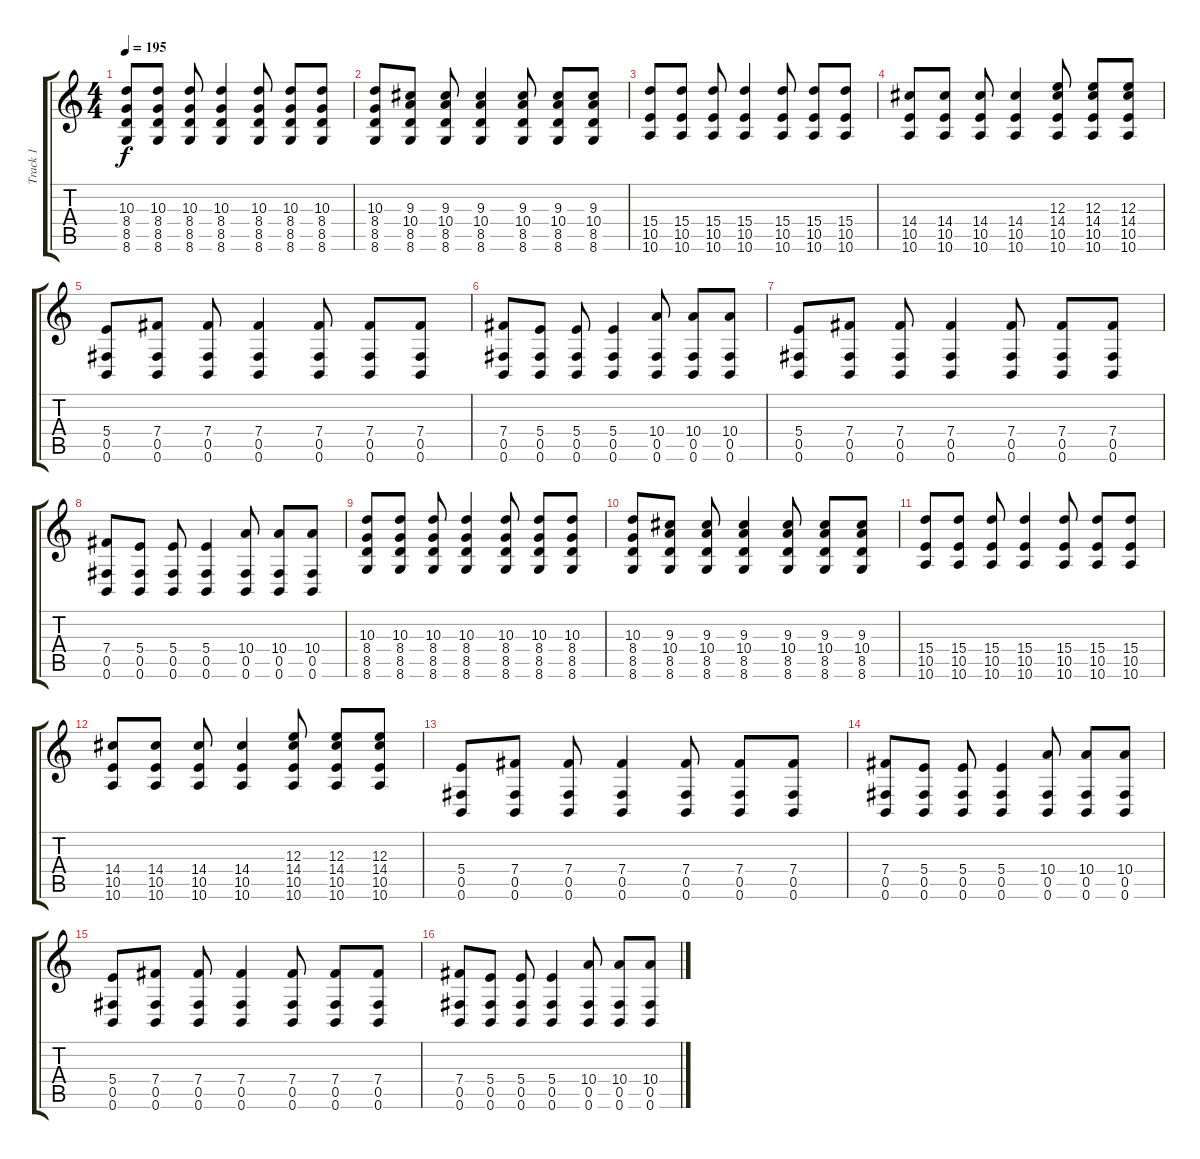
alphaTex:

\track ("Track 1" "Track 1") {instrument distortionguitar}
\staff {score tabs}
\tuning (Db4 Ab3 E3 B2 Gb2 B1) {hide}
\ts (4 4)
\tempo 195
\clef g2
\ks c
(10.3 8.4 8.5 8.6).8{dy f} (10.3 8.4 8.5 8.6).8 (10.3 8.4 8.5 8.6).8 (10.3 8.4 8.5 8.6).4 (10.3 8.4 8.5 8.6).8 (10.3 8.4 8.5 8.6).8 (10.3 8.4 8.5 8.6).8 |
(10.3 8.4 8.5 8.6).8 (9.3 10.4 8.5 8.6).8 (9.3 10.4 8.5 8.6).8 (9.3 10.4 8.5 8.6).4 (9.3 10.4 8.5 8.6).8 (9.3 10.4 8.5 8.6).8 (9.3 10.4 8.5 8.6).8 |
(15.4 10.5 10.6).8 (15.4 10.5 10.6).8 (15.4 10.5 10.6).8 (15.4 10.5 10.6).4 (15.4 10.5 10.6).8 (15.4 10.5 10.6).8 (15.4 10.5 10.6).8 |
(14.4 10.5 10.6).8 (14.4 10.5 10.6).8 (14.4 10.5 10.6).8 (14.4 10.5 10.6).4 (12.3 14.4 10.5 10.6).8 (12.3 14.4 10.5 10.6).8 (12.3 14.4 10.5 10.6).8 |
(5.4 0.5 0.6).8 (7.4 0.5 0.6).8 (7.4 0.5 0.6).8 (7.4 0.5 0.6).4 (7.4 0.5 0.6).8 (7.4 0.5 0.6).8 (7.4 0.5 0.6).8 |
(7.4 0.5 0.6).8 (5.4 0.5 0.6).8 (5.4 0.5 0.6).8 (5.4 0.5 0.6).4 (10.4 0.5 0.6).8 (10.4 0.5 0.6).8 (10.4 0.5 0.6).8 |
(5.4 0.5 0.6).8 (7.4 0.5 0.6).8 (7.4 0.5 0.6).8 (7.4 0.5 0.6).4 (7.4 0.5 0.6).8 (7.4 0.5 0.6).8 (7.4 0.5 0.6).8 |
(7.4 0.5 0.6).8 (5.4 0.5 0.6).8 (5.4 0.5 0.6).8 (5.4 0.5 0.6).4 (10.4 0.5 0.6).8 (10.4 0.5 0.6).8 (10.4 0.5 0.6).8 |
(10.3 8.4 8.5 8.6).8 (10.3 8.4 8.5 8.6).8 (10.3 8.4 8.5 8.6).8 (10.3 8.4 8.5 8.6).4 (10.3 8.4 8.5 8.6).8 (10.3 8.4 8.5 8.6).8 (10.3 8.4 8.5 8.6).8 |
(10.3 8.4 8.5 8.6).8 (9.3 10.4 8.5 8.6).8 (9.3 10.4 8.5 8.6).8 (9.3 10.4 8.5 8.6).4 (9.3 10.4 8.5 8.6).8 (9.3 10.4 8.5 8.6).8 (9.3 10.4 8.5 8.6).8 |
(15.4 10.5 10.6).8 (15.4 10.5 10.6).8 (15.4 10.5 10.6).8 (15.4 10.5 10.6).4 (15.4 10.5 10.6).8 (15.4 10.5 10.6).8 (15.4 10.5 10.6).8 |
(14.4 10.5 10.6).8 (14.4 10.5 10.6).8 (14.4 10.5 10.6).8 (14.4 10.5 10.6).4 (12.3 14.4 10.5 10.6).8 (12.3 14.4 10.5 10.6).8 (12.3 14.4 10.5 10.6).8 |
(5.4 0.5 0.6).8 (7.4 0.5 0.6).8 (7.4 0.5 0.6).8 (7.4 0.5 0.6).4 (7.4 0.5 0.6).8 (7.4 0.5 0.6).8 (7.4 0.5 0.6).8 |
(7.4 0.5 0.6).8 (5.4 0.5 0.6).8 (5.4 0.5 0.6).8 (5.4 0.5 0.6).4 (10.4 0.5 0.6).8 (10.4 0.5 0.6).8 (10.4 0.5 0.6).8 |
(5.4 0.5 0.6).8 (7.4 0.5 0.6).8 (7.4 0.5 0.6).8 (7.4 0.5 0.6).4 (7.4 0.5 0.6).8 (7.4 0.5 0.6).8 (7.4 0.5 0.6).8 |
(7.4 0.5 0.6).8 (5.4 0.5 0.6).8 (5.4 0.5 0.6).8 (5.4 0.5 0.6).4 (10.4 0.5 0.6).8 (10.4 0.5 0.6).8 (10.4 0.5 0.6).8
